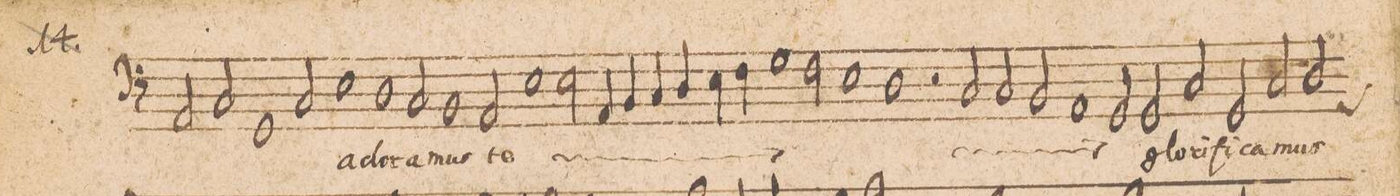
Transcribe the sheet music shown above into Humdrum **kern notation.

**kern	**text
*I"[BASSVS.]	*
*clefF4	*
*k[]	*
*met(c|)	*
*M2/1	*
2AA/	.
2C/	.
=23-	=23-
1GG	-mus
2C/	te
*	*Xij
1E\	a-
=24-	=24-
1D	-do-
2C/	-ra-
=25-	=25-
1BBny	-mus
2AA/	te
*	*ij
1E\	a-
=26-	=26-
2E\	-do-
4AA/	-ra-
4BB/	.
4C/	.
4D/	.
=27-	=27-
4E\	.
4F\	.
1G	.
2F\	.
=28-	=28-
1E	-mus
1D	te
=29-	=29-
2r	.
2C/	a-
2C/	-do-
2BB/	-ra-
=30-	=30-
1AA	-mus
2GG/	te
*	*Xij
2GG/	glo-
=31-	=31-
2C/	-ri-
2GG/	-fi-
2C/	-ca-
*custos:GG	*
2D/	-mus
=32-	=32-
*-	*-
